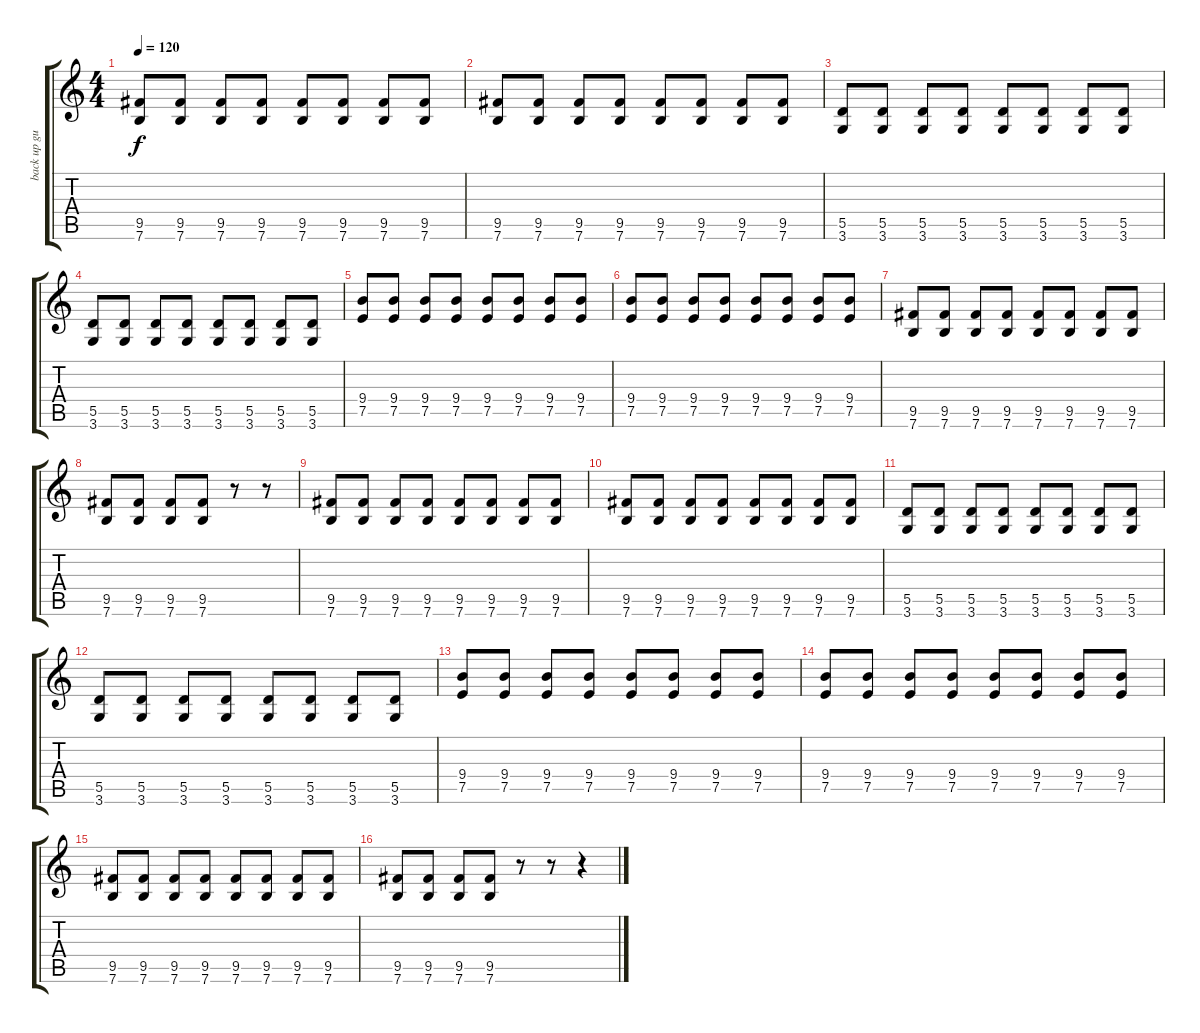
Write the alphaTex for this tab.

\track ("back up guitar" "back up gu") {instrument overdrivenguitar}
\staff {score tabs}
\tuning (E4 B3 G3 D3 A2 E2) {hide}
\ts (4 4)
\tempo 120
\clef g2
\ks c
(9.5 7.6).8{dy f} (9.5 7.6).8 (9.5 7.6).8 (9.5 7.6).8 (9.5 7.6).8 (9.5 7.6).8 (9.5 7.6).8 (9.5 7.6).8 |
(9.5 7.6).8 (9.5 7.6).8 (9.5 7.6).8 (9.5 7.6).8 (9.5 7.6).8 (9.5 7.6).8 (9.5 7.6).8 (9.5 7.6).8 |
(5.5 3.6).8 (5.5 3.6).8 (5.5 3.6).8 (5.5 3.6).8 (5.5 3.6).8 (5.5 3.6).8 (5.5 3.6).8 (5.5 3.6).8 |
(5.5 3.6).8 (5.5 3.6).8 (5.5 3.6).8 (5.5 3.6).8 (5.5 3.6).8 (5.5 3.6).8 (5.5 3.6).8 (5.5 3.6).8 |
(9.4 7.5).8 (9.4 7.5).8 (9.4 7.5).8 (9.4 7.5).8 (9.4 7.5).8 (9.4 7.5).8 (9.4 7.5).8 (9.4 7.5).8 |
(9.4 7.5).8 (9.4 7.5).8 (9.4 7.5).8 (9.4 7.5).8 (9.4 7.5).8 (9.4 7.5).8 (9.4 7.5).8 (9.4 7.5).8 |
(9.5 7.6).8 (9.5 7.6).8 (9.5 7.6).8 (9.5 7.6).8 (9.5 7.6).8 (9.5 7.6).8 (9.5 7.6).8 (9.5 7.6).8 |
(9.5 7.6).8 (9.5 7.6).8 (9.5 7.6).8 (9.5 7.6).8 r.8 r.8 |
(9.5 7.6).8 (9.5 7.6).8 (9.5 7.6).8 (9.5 7.6).8 (9.5 7.6).8 (9.5 7.6).8 (9.5 7.6).8 (9.5 7.6).8 |
(9.5 7.6).8 (9.5 7.6).8 (9.5 7.6).8 (9.5 7.6).8 (9.5 7.6).8 (9.5 7.6).8 (9.5 7.6).8 (9.5 7.6).8 |
(5.5 3.6).8 (5.5 3.6).8 (5.5 3.6).8 (5.5 3.6).8 (5.5 3.6).8 (5.5 3.6).8 (5.5 3.6).8 (5.5 3.6).8 |
(5.5 3.6).8 (5.5 3.6).8 (5.5 3.6).8 (5.5 3.6).8 (5.5 3.6).8 (5.5 3.6).8 (5.5 3.6).8 (5.5 3.6).8 |
(9.4 7.5).8 (9.4 7.5).8 (9.4 7.5).8 (9.4 7.5).8 (9.4 7.5).8 (9.4 7.5).8 (9.4 7.5).8 (9.4 7.5).8 |
(9.4 7.5).8 (9.4 7.5).8 (9.4 7.5).8 (9.4 7.5).8 (9.4 7.5).8 (9.4 7.5).8 (9.4 7.5).8 (9.4 7.5).8 |
(9.5 7.6).8 (9.5 7.6).8 (9.5 7.6).8 (9.5 7.6).8 (9.5 7.6).8 (9.5 7.6).8 (9.5 7.6).8 (9.5 7.6).8 |
(9.5 7.6).8 (9.5 7.6).8 (9.5 7.6).8 (9.5 7.6).8 r.8 r.8 r.4
